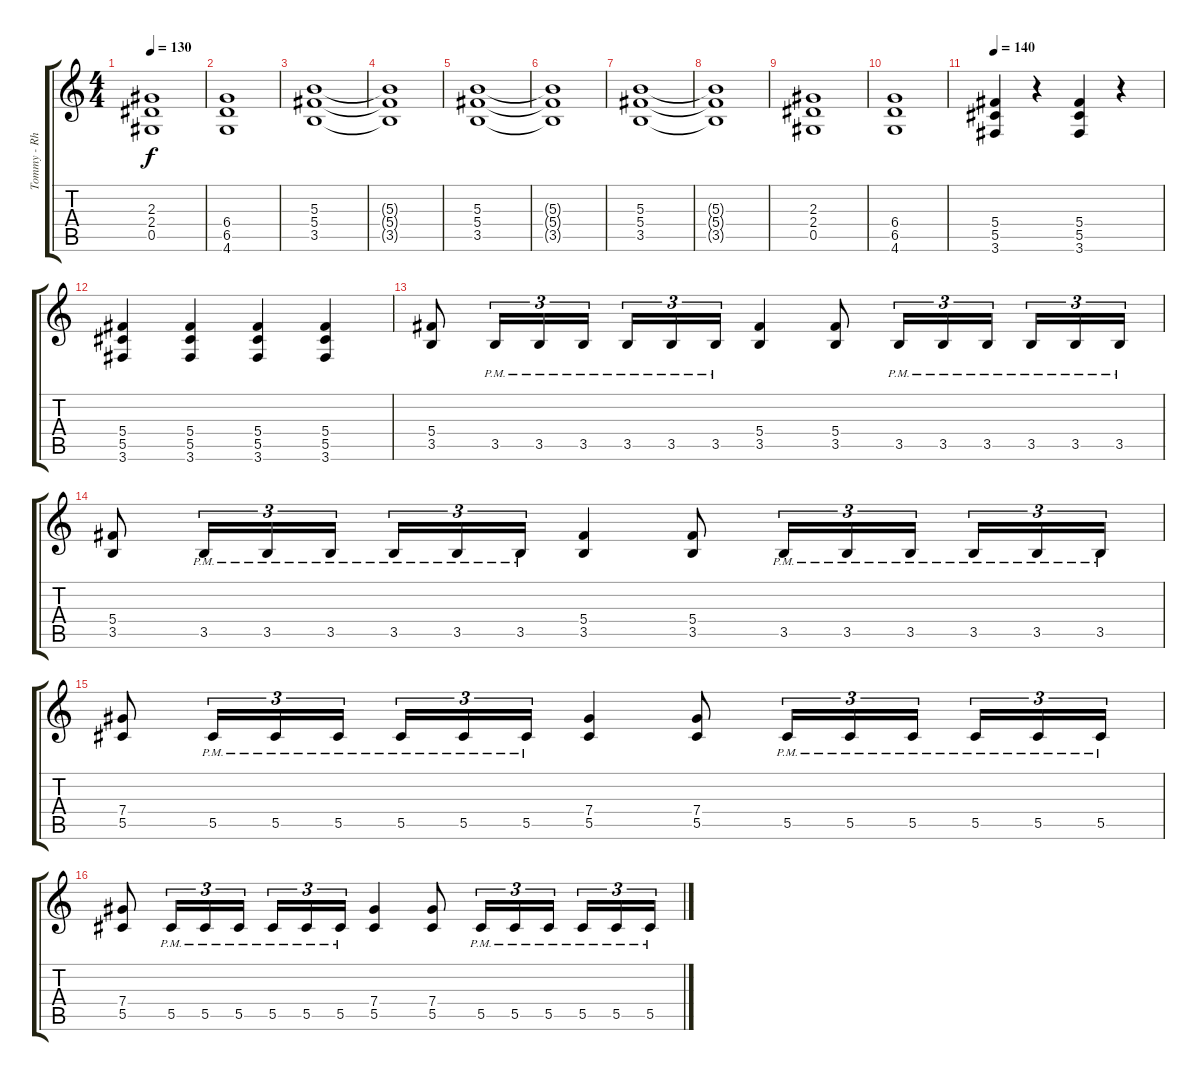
\track ("Tommy - Rhythm Guitar" "Tommy - Rh") {instrument distortionguitar}
\staff {score tabs}
\tuning (Eb4 Bb3 Gb3 Db3 Ab2 Eb2) {hide}
\ts (4 4)
\tempo 130
\clef g2
\ks c
(2.3 2.4 0.5).1{dy f} |
(6.4 6.5 4.6).1 |
(5.3 5.4 3.5).1 |
(5.3{t} 5.4{t} 3.5{t}).1 |
(5.3 5.4 3.5).1 |
(5.3{t} 5.4{t} 3.5{t}).1 |
(5.3 5.4 3.5).1 |
(5.3{t} 5.4{t} 3.5{t}).1 |
(2.3 2.4 0.5).1 |
(6.4 6.5 4.6).1 |
\tempo 140
(5.4 5.5 3.6).4 r.4 (5.4 5.5 3.6).4 r.4 |
(5.4 5.5 3.6).4 (5.4 5.5 3.6).4 (5.4 5.5 3.6).4 (5.4 5.5 3.6).4 |
(5.4 3.5).8 3.5{pm}.16{tu (3 2)} 3.5{pm}.16{tu (3 2)} 3.5{pm}.16{tu (3 2)} 3.5{pm}.16{tu (3 2)} 3.5{pm}.16{tu (3 2)} 3.5{pm}.16{tu (3 2)} (5.4 3.5).4 (5.4 3.5).8 3.5{pm}.16{tu (3 2)} 3.5{pm}.16{tu (3 2)} 3.5{pm}.16{tu (3 2) beam splitsecondary} 3.5{pm}.16{tu (3 2)} 3.5{pm}.16{tu (3 2)} 3.5{pm}.16{tu (3 2)} |
(5.4 3.5).8 3.5{pm}.16{tu (3 2)} 3.5{pm}.16{tu (3 2)} 3.5{pm}.16{tu (3 2)} 3.5{pm}.16{tu (3 2)} 3.5{pm}.16{tu (3 2)} 3.5{pm}.16{tu (3 2)} (5.4 3.5).4 (5.4 3.5).8 3.5{pm}.16{tu (3 2)} 3.5{pm}.16{tu (3 2)} 3.5{pm}.16{tu (3 2) beam splitsecondary} 3.5{pm}.16{tu (3 2)} 3.5{pm}.16{tu (3 2)} 3.5{pm}.16{tu (3 2)} |
(7.4 5.5).8 5.5{pm}.16{tu (3 2)} 5.5{pm}.16{tu (3 2)} 5.5{pm}.16{tu (3 2)} 5.5{pm}.16{tu (3 2)} 5.5{pm}.16{tu (3 2)} 5.5{pm}.16{tu (3 2)} (7.4 5.5).4 (7.4 5.5).8 5.5{pm}.16{tu (3 2)} 5.5{pm}.16{tu (3 2)} 5.5{pm}.16{tu (3 2) beam splitsecondary} 5.5{pm}.16{tu (3 2)} 5.5{pm}.16{tu (3 2)} 5.5{pm}.16{tu (3 2)} |
(7.4 5.5).8 5.5{pm}.16{tu (3 2)} 5.5{pm}.16{tu (3 2)} 5.5{pm}.16{tu (3 2)} 5.5{pm}.16{tu (3 2)} 5.5{pm}.16{tu (3 2)} 5.5{pm}.16{tu (3 2)} (7.4 5.5).4 (7.4 5.5).8 5.5{pm}.16{tu (3 2)} 5.5{pm}.16{tu (3 2)} 5.5{pm}.16{tu (3 2) beam splitsecondary} 5.5{pm}.16{tu (3 2)} 5.5{pm}.16{tu (3 2)} 5.5{pm}.16{tu (3 2)}
